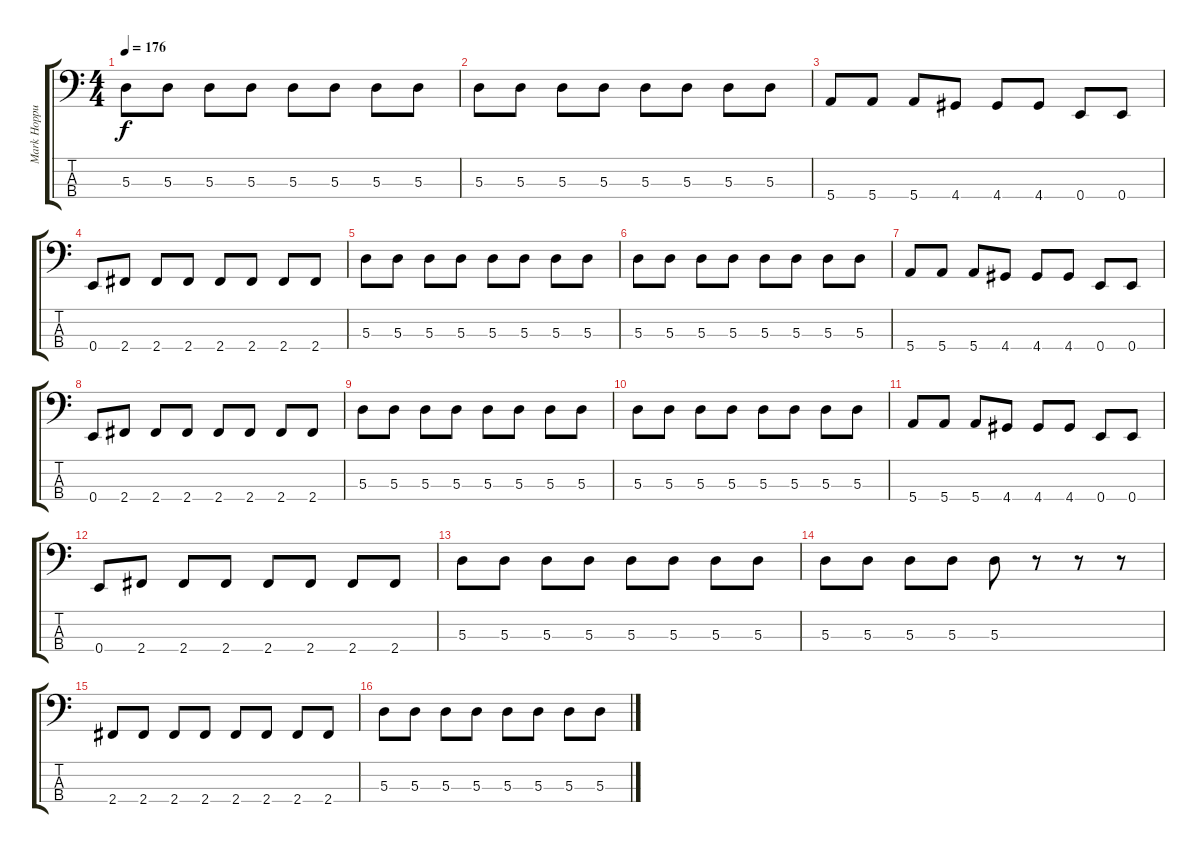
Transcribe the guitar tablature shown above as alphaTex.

\track ("Mark Hoppus - Bass" "Mark Hoppu") {instrument electricbasspick}
\staff {score tabs}
\tuning (G2 D2 A1 E1) {hide}
\ts (4 4)
\tempo 176
\clef f4
\ks c
5.3.8{dy f} 5.3.8 5.3.8 5.3.8 5.3.8 5.3.8 5.3.8 5.3.8 |
5.3.8 5.3.8 5.3.8 5.3.8 5.3.8 5.3.8 5.3.8 5.3.8 |
5.4.8 5.4.8 5.4.8 4.4.8 4.4.8 4.4.8 0.4.8 0.4.8 |
0.4.8 2.4.8 2.4.8 2.4.8 2.4.8 2.4.8 2.4.8 2.4.8 |
5.3.8 5.3.8 5.3.8 5.3.8 5.3.8 5.3.8 5.3.8 5.3.8 |
5.3.8 5.3.8 5.3.8 5.3.8 5.3.8 5.3.8 5.3.8 5.3.8 |
5.4.8 5.4.8 5.4.8 4.4.8 4.4.8 4.4.8 0.4.8 0.4.8 |
0.4.8 2.4.8 2.4.8 2.4.8 2.4.8 2.4.8 2.4.8 2.4.8 |
5.3.8 5.3.8 5.3.8 5.3.8 5.3.8 5.3.8 5.3.8 5.3.8 |
5.3.8 5.3.8 5.3.8 5.3.8 5.3.8 5.3.8 5.3.8 5.3.8 |
5.4.8 5.4.8 5.4.8 4.4.8 4.4.8 4.4.8 0.4.8 0.4.8 |
0.4.8 2.4.8 2.4.8 2.4.8 2.4.8 2.4.8 2.4.8 2.4.8 |
5.3.8 5.3.8 5.3.8 5.3.8 5.3.8 5.3.8 5.3.8 5.3.8 |
5.3.8 5.3.8 5.3.8 5.3.8 5.3.8 r.8 r.8 r.8 |
2.4.8 2.4.8 2.4.8 2.4.8 2.4.8 2.4.8 2.4.8 2.4.8 |
5.3.8 5.3.8 5.3.8 5.3.8 5.3.8 5.3.8 5.3.8 5.3.8
